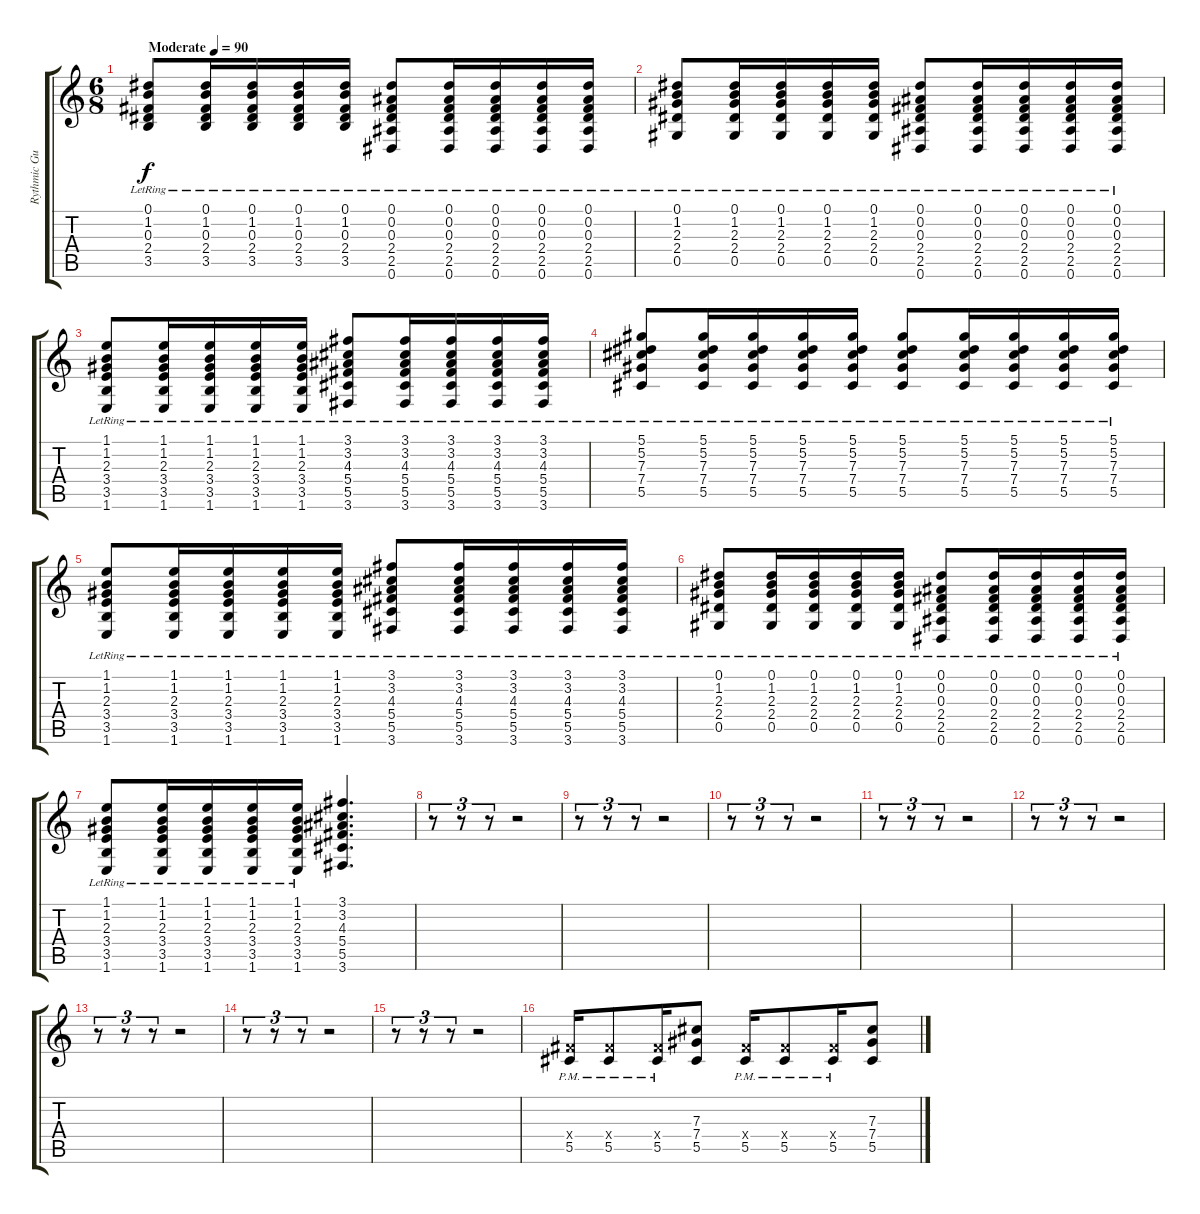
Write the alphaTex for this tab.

\track ("Rythmic Guit" "Rythmic Gu") {instrument acousticguitarsteel}
\staff {score tabs}
\tuning (Eb4 Bb3 Gb3 Db3 Ab2 Eb2) {hide}
\ts (6 8)
\tempo (90 "Moderate")
\clef g2
\ks c
(0.1{lr} 1.2{lr} 0.3{lr} 2.4{lr} 3.5{lr}).8{dy f instrument acousticguitarsteel} (0.1{lr} 1.2{lr} 0.3{lr} 2.4{lr} 3.5{lr}).16 (0.1{lr} 1.2{lr} 0.3{lr} 2.4{lr} 3.5{lr}).16 (0.1{lr} 1.2{lr} 0.3{lr} 2.4{lr} 3.5{lr}).16 (0.1{lr} 1.2{lr} 0.3{lr} 2.4{lr} 3.5{lr}).16 (0.1{lr} 0.2{lr} 0.3{lr} 2.4{lr} 2.5{lr} 0.6{lr}).8 (0.1{lr} 0.2{lr} 0.3{lr} 2.4{lr} 2.5{lr} 0.6{lr}).16 (0.1{lr} 0.2{lr} 0.3{lr} 2.4{lr} 2.5{lr} 0.6{lr}).16 (0.1{lr} 0.2{lr} 0.3{lr} 2.4{lr} 2.5{lr} 0.6{lr}).16 (0.1{lr} 0.2{lr} 0.3{lr} 2.4{lr} 2.5{lr} 0.6{lr}).16 |
(0.1{lr} 1.2{lr} 2.3{lr} 2.4{lr} 0.5{lr}).8 (0.1{lr} 1.2{lr} 2.3{lr} 2.4{lr} 0.5{lr}).16 (0.1{lr} 1.2{lr} 2.3{lr} 2.4{lr} 0.5{lr}).16 (0.1{lr} 1.2{lr} 2.3{lr} 2.4{lr} 0.5{lr}).16 (0.1{lr} 1.2{lr} 2.3{lr} 2.4{lr} 0.5{lr}).16 (0.1{lr} 0.2{lr} 0.3{lr} 2.4{lr} 2.5{lr} 0.6{lr}).8 (0.1{lr} 0.2{lr} 0.3{lr} 2.4{lr} 2.5{lr} 0.6{lr}).16 (0.1{lr} 0.2{lr} 0.3{lr} 2.4{lr} 2.5{lr} 0.6{lr}).16 (0.1{lr} 0.2{lr} 0.3{lr} 2.4{lr} 2.5{lr} 0.6{lr}).16 (0.1{lr} 0.2{lr} 0.3{lr} 2.4{lr} 2.5{lr} 0.6{lr}).16 |
(1.1{lr} 1.2{lr} 2.3{lr} 3.4{lr} 3.5{lr} 1.6).8 (1.1{lr} 1.2{lr} 2.3{lr} 3.4{lr} 3.5{lr} 1.6).16 (1.1{lr} 1.2{lr} 2.3{lr} 3.4{lr} 3.5{lr} 1.6).16 (1.1{lr} 1.2{lr} 2.3{lr} 3.4{lr} 3.5{lr} 1.6).16 (1.1{lr} 1.2{lr} 2.3{lr} 3.4{lr} 3.5{lr} 1.6).16 (3.1{lr} 3.2{lr} 4.3{lr} 5.4{lr} 5.5{lr} 3.6{lr}).8 (3.1{lr} 3.2{lr} 4.3{lr} 5.4{lr} 5.5{lr} 3.6{lr}).16 (3.1{lr} 3.2{lr} 4.3{lr} 5.4{lr} 5.5{lr} 3.6{lr}).16 (3.1{lr} 3.2{lr} 4.3{lr} 5.4{lr} 5.5{lr} 3.6{lr}).16 (3.1{lr} 3.2{lr} 4.3{lr} 5.4{lr} 5.5{lr} 3.6{lr}).16 |
(5.1{lr} 5.2{lr} 7.3{lr} 7.4{lr} 5.5{lr}).8 (5.1{lr} 5.2{lr} 7.3{lr} 7.4{lr} 5.5{lr}).16 (5.1{lr} 5.2{lr} 7.3{lr} 7.4{lr} 5.5{lr}).16 (5.1{lr} 5.2{lr} 7.3{lr} 7.4{lr} 5.5{lr}).16 (5.1{lr} 5.2{lr} 7.3{lr} 7.4{lr} 5.5{lr}).16 (5.1{lr} 5.2{lr} 7.3{lr} 7.4{lr} 5.5{lr}).8 (5.1{lr} 5.2{lr} 7.3{lr} 7.4{lr} 5.5{lr}).16 (5.1{lr} 5.2{lr} 7.3{lr} 7.4{lr} 5.5{lr}).16 (5.1{lr} 5.2{lr} 7.3{lr} 7.4{lr} 5.5{lr}).16 (5.1{lr} 5.2{lr} 7.3{lr} 7.4{lr} 5.5{lr}).16 |
(1.1{lr} 1.2{lr} 2.3{lr} 3.4{lr} 3.5{lr} 1.6).8 (1.1{lr} 1.2{lr} 2.3{lr} 3.4{lr} 3.5{lr} 1.6).16 (1.1{lr} 1.2{lr} 2.3{lr} 3.4{lr} 3.5{lr} 1.6).16 (1.1{lr} 1.2{lr} 2.3{lr} 3.4{lr} 3.5{lr} 1.6).16 (1.1{lr} 1.2{lr} 2.3{lr} 3.4{lr} 3.5{lr} 1.6).16 (3.1{lr} 3.2{lr} 4.3{lr} 5.4{lr} 5.5{lr} 3.6{lr}).8 (3.1{lr} 3.2{lr} 4.3{lr} 5.4{lr} 5.5{lr} 3.6{lr}).16 (3.1{lr} 3.2{lr} 4.3{lr} 5.4{lr} 5.5{lr} 3.6{lr}).16 (3.1{lr} 3.2{lr} 4.3{lr} 5.4{lr} 5.5{lr} 3.6{lr}).16 (3.1{lr} 3.2{lr} 4.3{lr} 5.4{lr} 5.5{lr} 3.6{lr}).16 |
(0.1{lr} 1.2{lr} 2.3{lr} 2.4{lr} 0.5{lr}).8 (0.1{lr} 1.2{lr} 2.3{lr} 2.4{lr} 0.5{lr}).16 (0.1{lr} 1.2{lr} 2.3{lr} 2.4{lr} 0.5{lr}).16 (0.1{lr} 1.2{lr} 2.3{lr} 2.4{lr} 0.5{lr}).16 (0.1{lr} 1.2{lr} 2.3{lr} 2.4{lr} 0.5{lr}).16 (0.1{lr} 0.2{lr} 0.3{lr} 2.4{lr} 2.5{lr} 0.6{lr}).8 (0.1{lr} 0.2{lr} 0.3{lr} 2.4{lr} 2.5{lr} 0.6{lr}).16 (0.1{lr} 0.2{lr} 0.3{lr} 2.4{lr} 2.5{lr} 0.6{lr}).16 (0.1{lr} 0.2{lr} 0.3{lr} 2.4{lr} 2.5{lr} 0.6{lr}).16 (0.1{lr} 0.2{lr} 0.3{lr} 2.4{lr} 2.5{lr} 0.6{lr}).16 |
(1.1{lr} 1.2{lr} 2.3{lr} 3.4{lr} 3.5{lr} 1.6).8 (1.1{lr} 1.2{lr} 2.3{lr} 3.4{lr} 3.5{lr} 1.6).16 (1.1{lr} 1.2{lr} 2.3{lr} 3.4{lr} 3.5{lr} 1.6).16 (1.1{lr} 1.2{lr} 2.3{lr} 3.4{lr} 3.5{lr} 1.6).16 (1.1{lr} 1.2{lr} 2.3{lr} 3.4{lr} 3.5{lr} 1.6).16 (3.1 3.2 4.3 5.4 5.5 3.6).4{d} |
r.8{tu (3 2)} r.8{tu (3 2)} r.8{tu (3 2)} r.2 |
r.8{tu (3 2)} r.8{tu (3 2)} r.8{tu (3 2)} r.2 |
r.8{tu (3 2)} r.8{tu (3 2)} r.8{tu (3 2)} r.2 |
r.8{tu (3 2)} r.8{tu (3 2)} r.8{tu (3 2)} r.2 |
r.8{tu (3 2)} r.8{tu (3 2)} r.8{tu (3 2)} r.2 |
r.8{tu (3 2)} r.8{tu (3 2)} r.8{tu (3 2)} r.2 |
r.8{tu (3 2)} r.8{tu (3 2)} r.8{tu (3 2)} r.2 |
r.8{tu (3 2)} r.8{tu (3 2)} r.8{tu (3 2)} r.2 |
(5.4{x} 5.5{pm}).16{instrument distortionguitar} (5.4{x} 5.5{pm}).8 (5.4{x} 5.5{pm}).16 (7.3 7.4 5.5).8 (5.4{x} 5.5{pm}).16 (5.4{x} 5.5{pm}).8 (5.4{x} 5.5{pm}).16 (7.3 7.4 5.5).8
